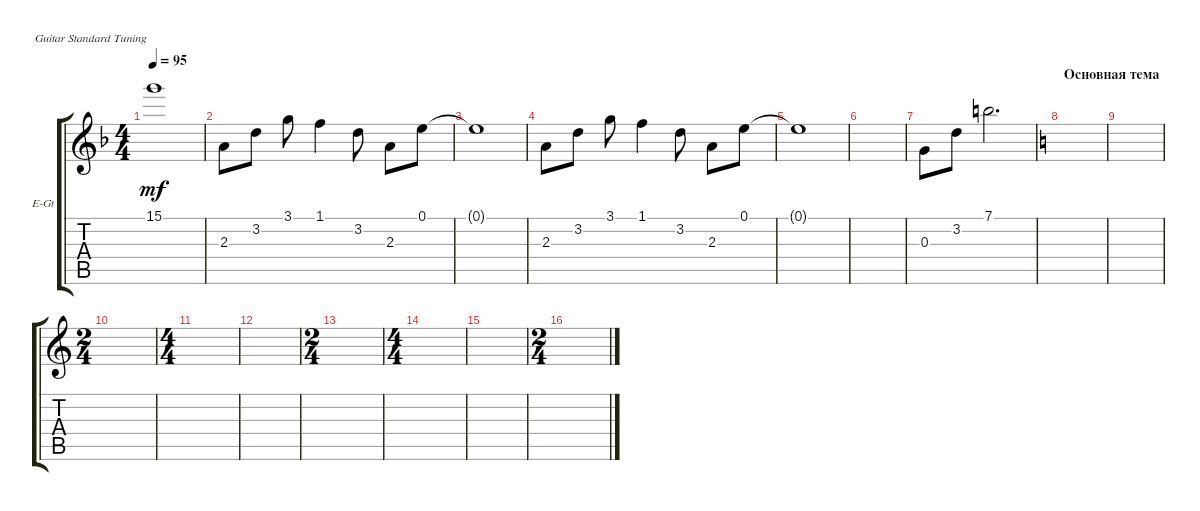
\defaultSystemsLayout 4
\bracketExtendMode groupsimilarinstruments
\firstSystemTrackNameOrientation horizontal
\otherSystemsTrackNameOrientation horizontal
\track ("Electric Guitar" "E-Gt") {instrument overdrivenguitar}
\staff {score tabs}
\tuning (E4 B3 G3 D3 A2 E2)
\ts (4 4)
\tempo 95
\clef g2
\scale
0.333333
\ks f
15.1.1{dy mf} |
\scale
0.333333 2.3.8 3.2.8 3.1.8 1.1.4 3.2.8 2.3.8 0.1.8 |
\scale
0.333333 0.1{t}.1 |
\scale
0.333333 2.3.8 3.2.8 3.1.8 1.1.4 3.2.8 2.3.8 0.1.8 |
\scale
0.333333 0.1{t}.1 |
\scale
0.333333 |
\scale
0.265217 0.3.8 3.2.8 7.1.2{d} |
\section ("" "Основная тема")
\scale
0.469565
\ks c
|
\scale
0.265217 |
\ts (2 4)
\scale
0.395904 |
\ts (4 4)
\scale
0.395904 |
\scale
0.208191 |
\ts (2 4)
\scale
0.395904 |
\ts (4 4)
\scale
0.395904 |
\scale
0.208191 |
\ts (2 4)
\scale
0.395904
